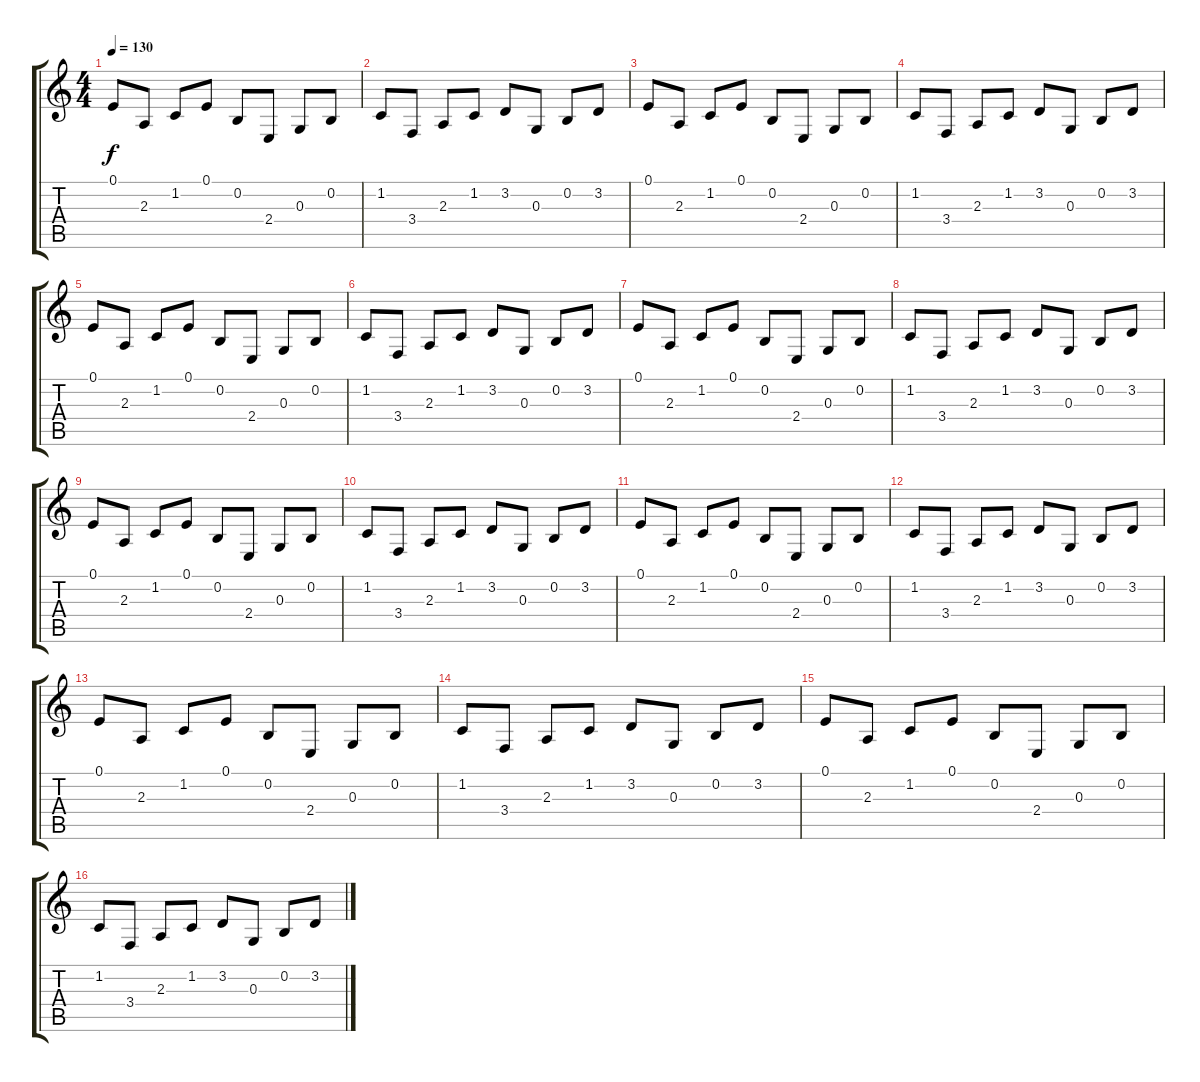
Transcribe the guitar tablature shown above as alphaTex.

\track "" {instrument vibraphone}
\staff {score tabs}
\tuning (E4 B3 G3 D3 A2 E2) {hide}
\ts (4 4)
\tempo 130
\clef g2
\ks c
0.1.8{dy f instrument vibraphone} 2.3.8 1.2.8 0.1.8 0.2.8 2.4.8 0.3.8 0.2.8 |
1.2.8 3.4.8 2.3.8 1.2.8 3.2.8 0.3.8 0.2.8 3.2.8 |
0.1.8 2.3.8 1.2.8 0.1.8 0.2.8 2.4.8 0.3.8 0.2.8 |
1.2.8 3.4.8 2.3.8 1.2.8 3.2.8 0.3.8 0.2.8 3.2.8 |
0.1.8 2.3.8 1.2.8 0.1.8 0.2.8 2.4.8 0.3.8 0.2.8 |
1.2.8 3.4.8 2.3.8 1.2.8 3.2.8 0.3.8 0.2.8 3.2.8 |
0.1.8 2.3.8 1.2.8 0.1.8 0.2.8 2.4.8 0.3.8 0.2.8 |
1.2.8 3.4.8 2.3.8 1.2.8 3.2.8 0.3.8 0.2.8 3.2.8 |
0.1.8 2.3.8 1.2.8 0.1.8 0.2.8 2.4.8 0.3.8 0.2.8 |
1.2.8 3.4.8 2.3.8 1.2.8 3.2.8 0.3.8 0.2.8 3.2.8 |
0.1.8 2.3.8 1.2.8 0.1.8 0.2.8 2.4.8 0.3.8 0.2.8 |
1.2.8 3.4.8 2.3.8 1.2.8 3.2.8 0.3.8 0.2.8 3.2.8 |
0.1.8 2.3.8 1.2.8 0.1.8 0.2.8 2.4.8 0.3.8 0.2.8 |
1.2.8 3.4.8 2.3.8 1.2.8 3.2.8 0.3.8 0.2.8 3.2.8 |
0.1.8 2.3.8 1.2.8 0.1.8 0.2.8 2.4.8 0.3.8 0.2.8 |
1.2.8 3.4.8 2.3.8 1.2.8 3.2.8 0.3.8 0.2.8 3.2.8
